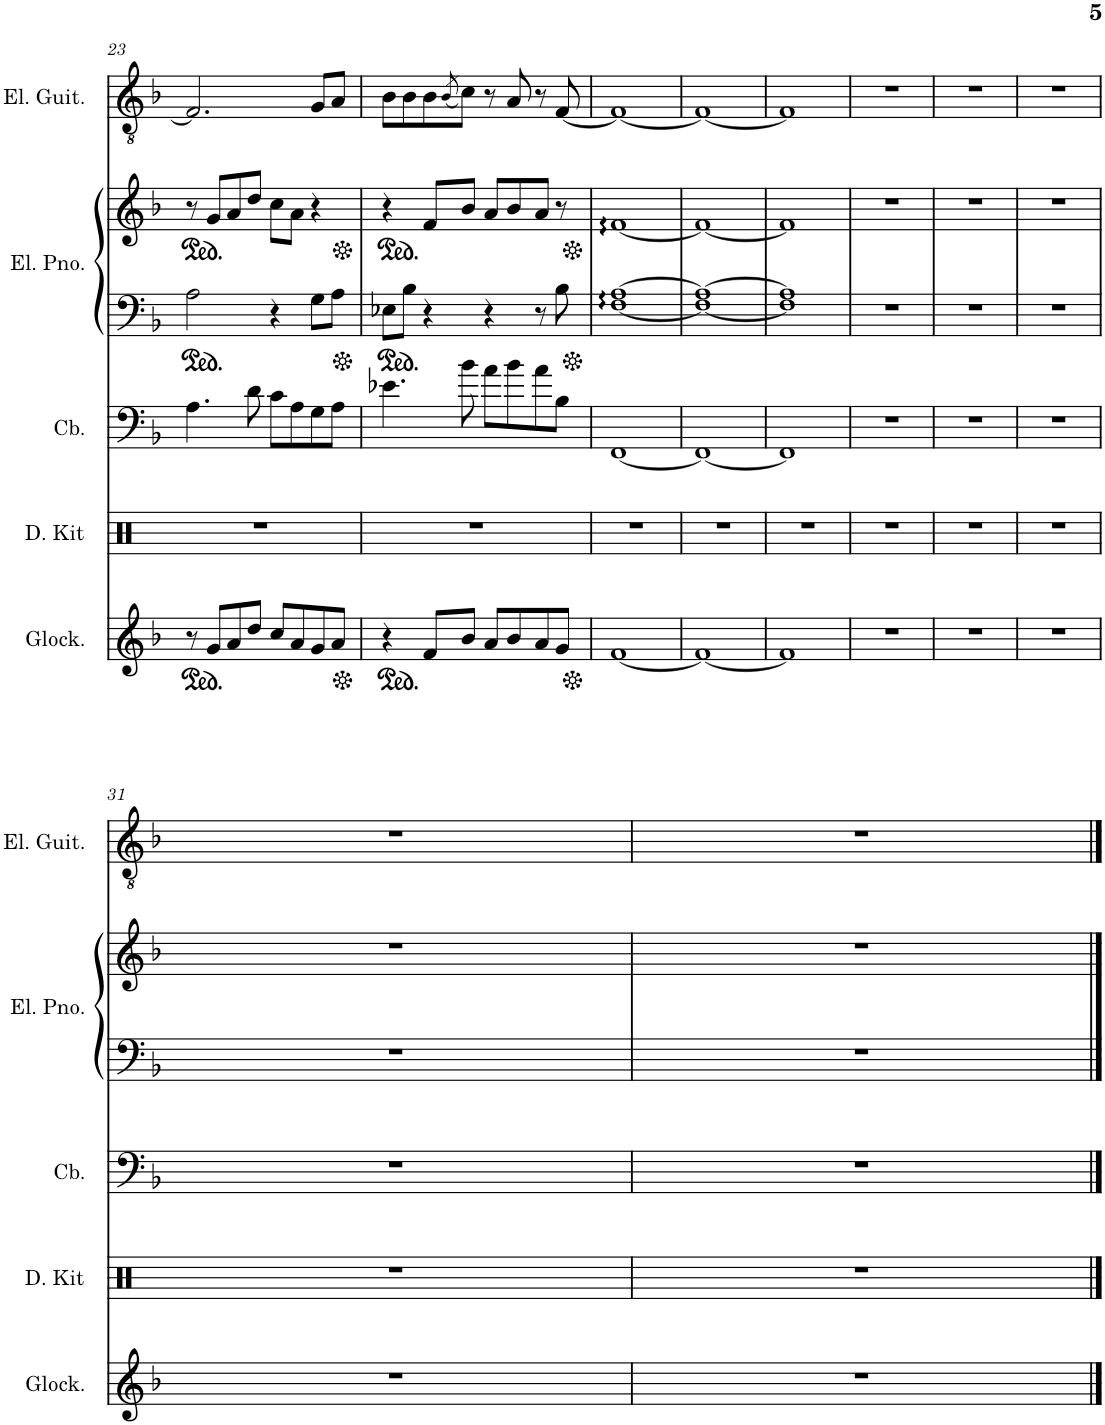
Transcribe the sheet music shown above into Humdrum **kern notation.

**kern	**kern	**kern	**kern	**kern	**kern
*part5	*part4	*part3	*part2	*part2	*part1
*staff6	*staff5	*staff4	*staff3	*staff2	*staff1
*I"Glockenspiel	*I"Drum Kit	*I"Contrabass	*I"Electric Piano	*	*I"Electric Guitar
*I'Glock.	*I'D. Kit	*I'Cb.	*I'El. Pno.	*	*I'El. Guit.
!!LO:PB:g=z
*clefG2	*clefX	*clefF4	*clefF4	*clefG2	*clefGv2
*Trd-14c-24	*	*Trd7c12	*	*	*
*k[b-]	*k[]	*k[b-]	*k[b-]	*k[b-]	*k[b-]
*M4/4	*M4/4	*M4/4	*M4/4	*M4/4	*M4/4
*met(c)	*met(c)	*met(c)	*met(c)	*met(c)	*met(c)
*ped	*	*	*	*	*
*	*	*	*	*ped	*
=23	=23	=23	=23	=23	=23
8r	1r	4.A\	2A\	8r	2.F/]
8g/L	.	.	.	8g/L	.
8a/	.	.	.	8a/	.
8dd/J	.	8d\	.	8dd/J	.
8cc/L	.	8c\L	4r	8cc\L	.
8a/	.	8A\	.	8a\J	.
8g/	.	8G\	8G\L	4r	8G/L
8a/J	.	8A\J	8A\J	.	8A/J
=24	=24	=24	=24	=24	=24
*Xped	*	*	*	*	*
*ped	*	*	*	*	*
*	*	*	*	*Xped	*
*	*	*	*	*ped	*
4r	1r	4.e-X\	8E-X\L	4r	8B-\L
.	.	.	8B-\J	.	8B-\
8f/L	.	.	4r	8f/L	8B-\
.	.	.	.	.	(8qB-/
8b-/J	.	8b-\	.	8b-/J	8c\J)
8a/L	.	8a\L	4r	8a/L	8r
8b-/	.	8b-\	.	8b-/	8A/
8a/	.	8a\	8r	8a/J	8r
8g/J	.	8B-\J	8B-\	8r	[8F/
=25	=25	=25	=25	=25	=25
*Xped	*	*	*	*	*
*	*	*	*	*Xped	*
[1f	1r	[1FF	[1F [1A	[1f	1F_
=26	=26	=26	=26	=26	=26
1f_	1r	1FF_	1F_ 1A_	1f_	1F_
=27	=27	=27	=27	=27	=27
1f]	1r	1FF]	1F] 1A]	1f]	1F]
=28	=28	=28	=28	=28	=28
1r	1r	1r	1r	1r	1r
=29	=29	=29	=29	=29	=29
1r	1r	1r	1r	1r	1r
=30	=30	=30	=30	=30	=30
1r	1r	1r	1r	1r	1r
!!LO:LB:g=z
=31	=31	=31	=31	=31	=31
1r	1r	1r	1r	1r	1r
=32	=32	=32	=32	=32	=32
1r	1r	1r	1r	1r	1r
==	==	==	==	==	==
*-	*-	*-	*-	*-	*-
